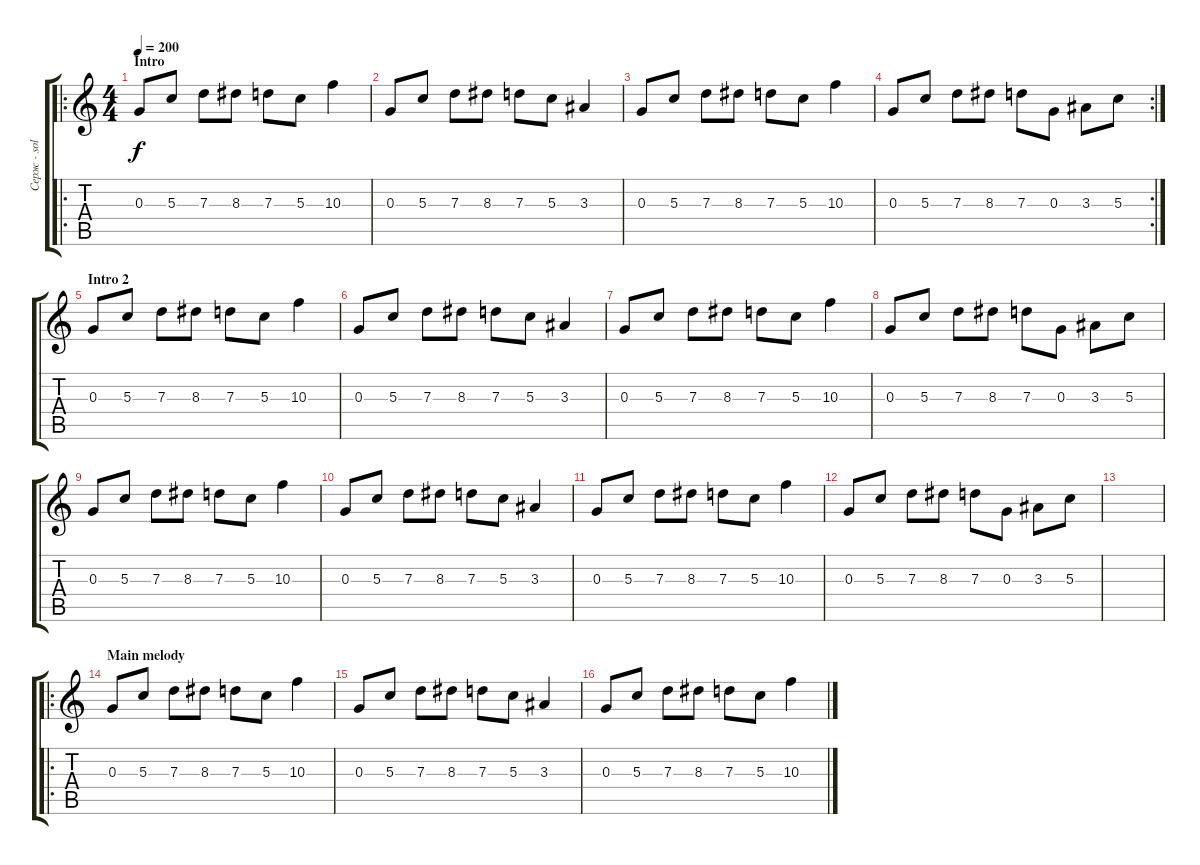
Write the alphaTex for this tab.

\track ("Серж - solo" "Серж - sol") {instrument overdrivenguitar}
\staff {score tabs}
\tuning (E4 B3 G3 D3 A2 E2) {hide}
\ro
\ts (4 4)
\section ("" "Intro")
\tempo 200
\clef g2
\ks c
0.3.8{dy f instrument overdrivenguitar} 5.3.8 7.3.8 8.3.8 7.3.8 5.3.8 10.3.4 |
0.3.8 5.3.8 7.3.8 8.3.8 7.3.8 5.3.8 3.3.4 |
0.3.8 5.3.8 7.3.8 8.3.8 7.3.8 5.3.8 10.3.4 |
\rc 2
0.3.8 5.3.8 7.3.8 8.3.8 7.3.8 0.3.8 3.3.8 5.3.8 |
\section ("" "Intro 2")
0.3.8 5.3.8 7.3.8 8.3.8 7.3.8 5.3.8 10.3.4 |
0.3.8 5.3.8 7.3.8 8.3.8 7.3.8 5.3.8 3.3.4 |
0.3.8 5.3.8 7.3.8 8.3.8 7.3.8 5.3.8 10.3.4 |
0.3.8 5.3.8 7.3.8 8.3.8 7.3.8 0.3.8 3.3.8 5.3.8 |
0.3.8 5.3.8 7.3.8 8.3.8 7.3.8 5.3.8 10.3.4 |
0.3.8 5.3.8 7.3.8 8.3.8 7.3.8 5.3.8 3.3.4 |
0.3.8 5.3.8 7.3.8 8.3.8 7.3.8 5.3.8 10.3.4 |
0.3.8 5.3.8 7.3.8 8.3.8 7.3.8 0.3.8 3.3.8 5.3.8 |
|
\ro
\section ("" "Main melody")
0.3.8 5.3.8 7.3.8 8.3.8 7.3.8 5.3.8 10.3.4 |
0.3.8 5.3.8 7.3.8 8.3.8 7.3.8 5.3.8 3.3.4 |
0.3.8 5.3.8 7.3.8 8.3.8 7.3.8 5.3.8 10.3.4
